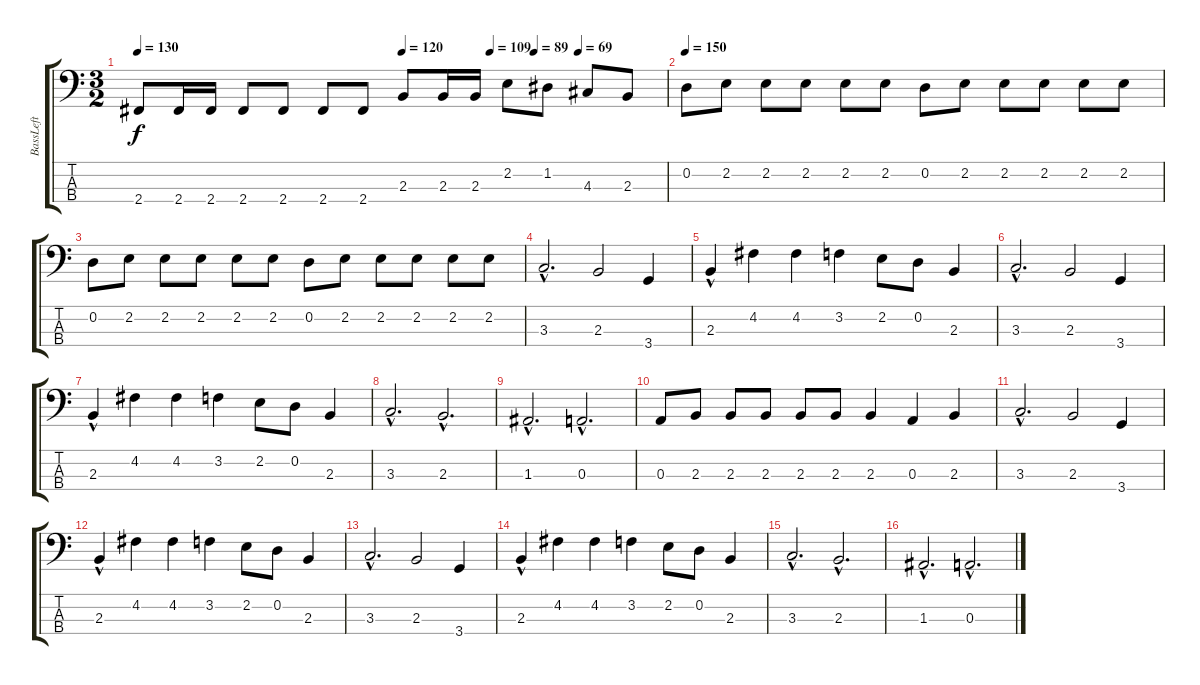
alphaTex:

\track ("BassLeft" "BassLeft") {instrument slapbass1}
\staff {score tabs}
\tuning (G2 D2 A1 E1) {hide}
\ts (3 2)
\tempo 130
\tempo (120 0.5)
\tempo (109 0.6666666666666666)
\tempo (89 0.75)
\tempo (69 0.8333333333333334)
\clef f4
\ks c
2.4.8{dy f} 2.4.16 2.4.16 2.4.8 2.4.8 2.4.8 2.4.8 2.3.8 2.3.16 2.3.16 2.2.8 1.2.8 4.3.8 2.3.8 |
\tempo 150
0.2.8 2.2.8 2.2.8 2.2.8 2.2.8 2.2.8 0.2.8 2.2.8 2.2.8 2.2.8 2.2.8 2.2.8 |
0.2.8 2.2.8 2.2.8 2.2.8 2.2.8 2.2.8 0.2.8 2.2.8 2.2.8 2.2.8 2.2.8 2.2.8 |
3.3{hac}.2{d} 2.3.2 3.4.4 |
2.3{hac}.4 4.2.4 4.2.4 3.2.4 2.2.8 0.2.8 2.3.4 |
3.3{hac}.2{d} 2.3.2 3.4.4 |
2.3{hac}.4 4.2.4 4.2.4 3.2.4 2.2.8 0.2.8 2.3.4 |
3.3{hac}.2{d} 2.3{hac}.2{d} |
1.3{hac}.2{d} 0.3{hac}.2{d} |
0.3.8 2.3.8 2.3.8 2.3.8 2.3.8 2.3.8 2.3.4 0.3.4 2.3.4 |
3.3{hac}.2{d} 2.3.2 3.4.4 |
2.3{hac}.4 4.2.4 4.2.4 3.2.4 2.2.8 0.2.8 2.3.4 |
3.3{hac}.2{d} 2.3.2 3.4.4 |
2.3{hac}.4 4.2.4 4.2.4 3.2.4 2.2.8 0.2.8 2.3.4 |
3.3{hac}.2{d} 2.3{hac}.2{d} |
1.3{hac}.2{d} 0.3{hac}.2{d}
